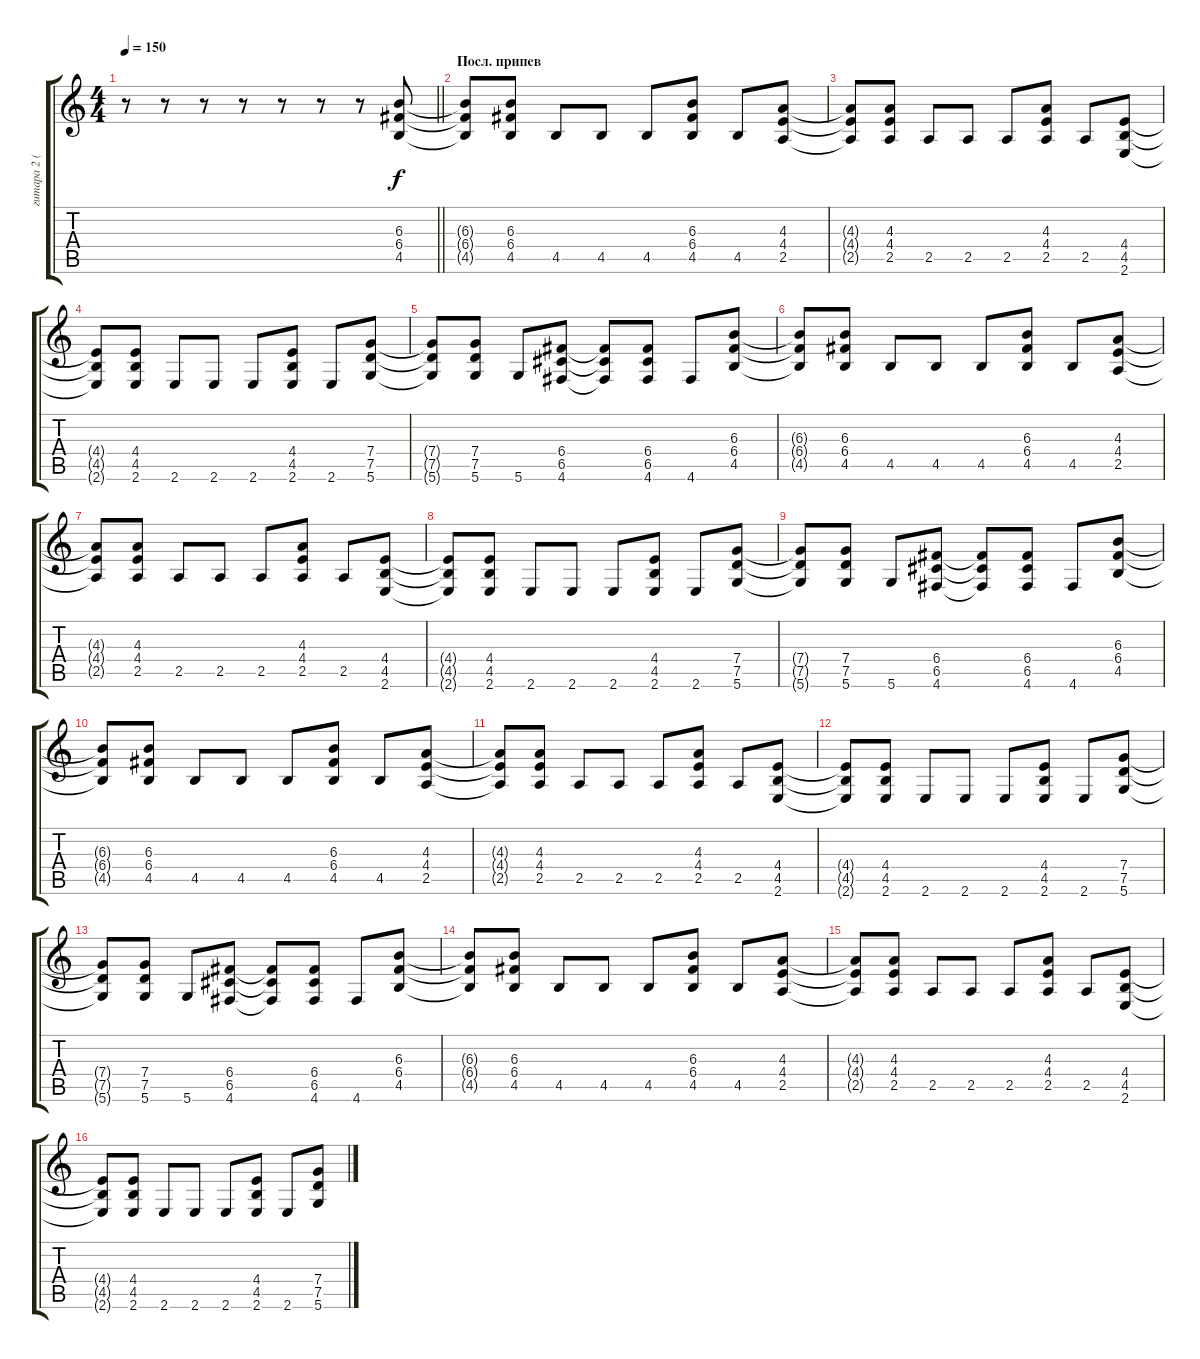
\track ("гитара 2 (панорама)" "гитара 2 (") {instrument distortionguitar}
\staff {score tabs}
\tuning (D4 A3 F3 C3 G2 D2) {hide}
\ts (4 4)
\tempo 150
\clef g2
\barLineRight lightlight
\ks c
r.8{dy f} r.8 r.8 r.8 r.8 r.8 r.8 (6.3 6.4 4.5).8{instrument distortionguitar} |
\section ("" "Посл. припев")
(6.3{t} 6.4{t} 4.5{t}).8 (6.3 6.4 4.5).8 4.5.8 4.5.8 4.5.8 (6.3 6.4 4.5).8 4.5.8 (4.3 4.4 2.5).8 |
(4.3{t} 4.4{t} 2.5{t}).8 (4.3 4.4 2.5).8 2.5.8 2.5.8 2.5.8 (4.3 4.4 2.5).8 2.5.8 (4.4 4.5 2.6).8 |
(4.4{t} 4.5{t} 2.6{t}).8 (4.4 4.5 2.6).8 2.6.8 2.6.8 2.6.8 (4.4 4.5 2.6).8 2.6.8 (7.4 7.5 5.6).8 |
(7.4{t} 7.5{t} 5.6{t}).8 (7.4 7.5 5.6).8 5.6.8 (6.4 6.5 4.6).8 (6.4{t} 6.5{t} 4.6{t}).8 (6.4 6.5 4.6).8 4.6.8 (6.3 6.4 4.5).8 |
(6.3{t} 6.4{t} 4.5{t}).8 (6.3 6.4 4.5).8 4.5.8 4.5.8 4.5.8 (6.3 6.4 4.5).8 4.5.8 (4.3 4.4 2.5).8 |
(4.3{t} 4.4{t} 2.5{t}).8 (4.3 4.4 2.5).8 2.5.8 2.5.8 2.5.8 (4.3 4.4 2.5).8 2.5.8 (4.4 4.5 2.6).8 |
(4.4{t} 4.5{t} 2.6{t}).8 (4.4 4.5 2.6).8 2.6.8 2.6.8 2.6.8 (4.4 4.5 2.6).8 2.6.8 (7.4 7.5 5.6).8 |
(7.4{t} 7.5{t} 5.6{t}).8 (7.4 7.5 5.6).8 5.6.8 (6.4 6.5 4.6).8 (6.4{t} 6.5{t} 4.6{t}).8 (6.4 6.5 4.6).8 4.6.8 (6.3 6.4 4.5).8 |
(6.3{t} 6.4{t} 4.5{t}).8 (6.3 6.4 4.5).8 4.5.8 4.5.8 4.5.8 (6.3 6.4 4.5).8 4.5.8 (4.3 4.4 2.5).8 |
(4.3{t} 4.4{t} 2.5{t}).8 (4.3 4.4 2.5).8 2.5.8 2.5.8 2.5.8 (4.3 4.4 2.5).8 2.5.8 (4.4 4.5 2.6).8 |
(4.4{t} 4.5{t} 2.6{t}).8 (4.4 4.5 2.6).8 2.6.8 2.6.8 2.6.8 (4.4 4.5 2.6).8 2.6.8 (7.4 7.5 5.6).8 |
(7.4{t} 7.5{t} 5.6{t}).8 (7.4 7.5 5.6).8 5.6.8 (6.4 6.5 4.6).8 (6.4{t} 6.5{t} 4.6{t}).8 (6.4 6.5 4.6).8 4.6.8 (6.3 6.4 4.5).8 |
(6.3{t} 6.4{t} 4.5{t}).8 (6.3 6.4 4.5).8 4.5.8 4.5.8 4.5.8 (6.3 6.4 4.5).8 4.5.8 (4.3 4.4 2.5).8 |
(4.3{t} 4.4{t} 2.5{t}).8 (4.3 4.4 2.5).8 2.5.8 2.5.8 2.5.8 (4.3 4.4 2.5).8 2.5.8 (4.4 4.5 2.6).8 |
(4.4{t} 4.5{t} 2.6{t}).8 (4.4 4.5 2.6).8 2.6.8 2.6.8 2.6.8 (4.4 4.5 2.6).8 2.6.8 (7.4 7.5 5.6).8
